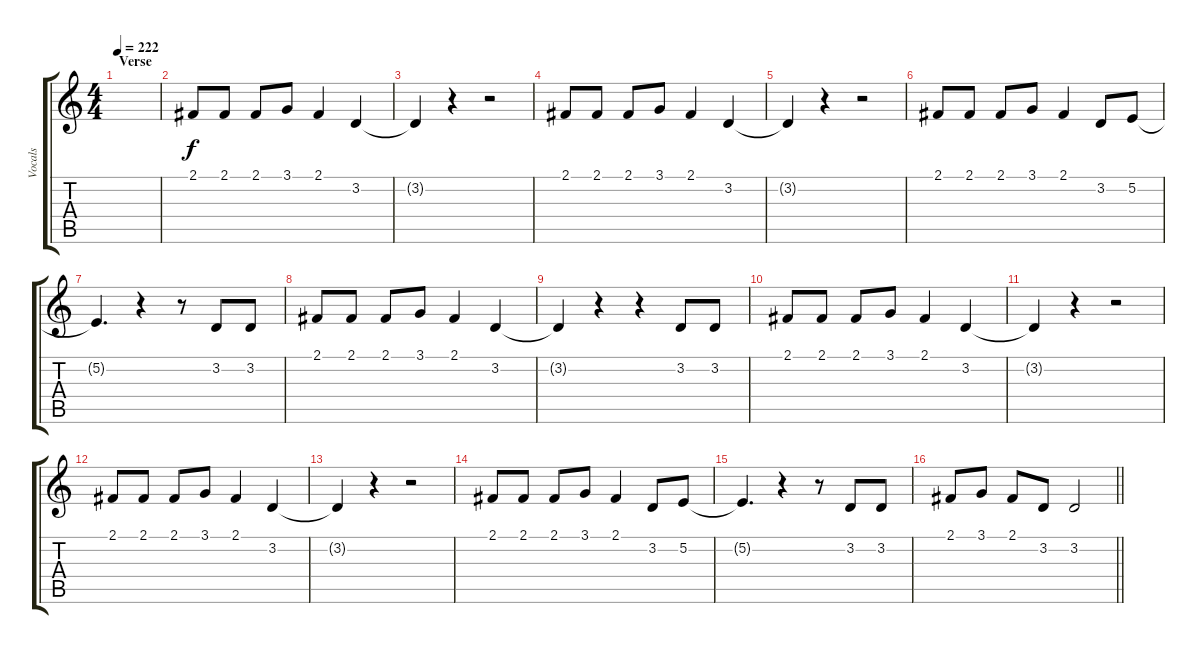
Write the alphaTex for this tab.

\track ("Vocals" "Vocals") {instrument altosax}
\staff {score tabs}
\tuning (E4 B3 G3 D3 A2 E2) {hide}
\ts (4 4)
\section ("" "Verse")
\tempo 222
\clef g2
\ks c
|
2.1.8 2.1.8 2.1.8 3.1.8 2.1.4 3.2.4 |
3.2{t}.4 r.4 r.2 |
2.1.8 2.1.8 2.1.8 3.1.8 2.1.4 3.2.4 |
3.2{t}.4 r.4 r.2 |
2.1.8 2.1.8 2.1.8 3.1.8 2.1.4 3.2.8 5.2.8 |
5.2{t}.4{d} r.4 r.8 3.2.8 3.2.8 |
2.1.8 2.1.8 2.1.8 3.1.8 2.1.4 3.2.4 |
3.2{t}.4 r.4 r.4 3.2.8 3.2.8 |
2.1.8 2.1.8 2.1.8 3.1.8 2.1.4 3.2.4 |
3.2{t}.4 r.4 r.2 |
2.1.8 2.1.8 2.1.8 3.1.8 2.1.4 3.2.4 |
3.2{t}.4 r.4 r.2 |
2.1.8 2.1.8 2.1.8 3.1.8 2.1.4 3.2.8 5.2.8 |
5.2{t}.4{d} r.4 r.8 3.2.8 3.2.8 |
\barLineRight lightlight
2.1.8 3.1.8 2.1.8 3.2.8 3.2.2
